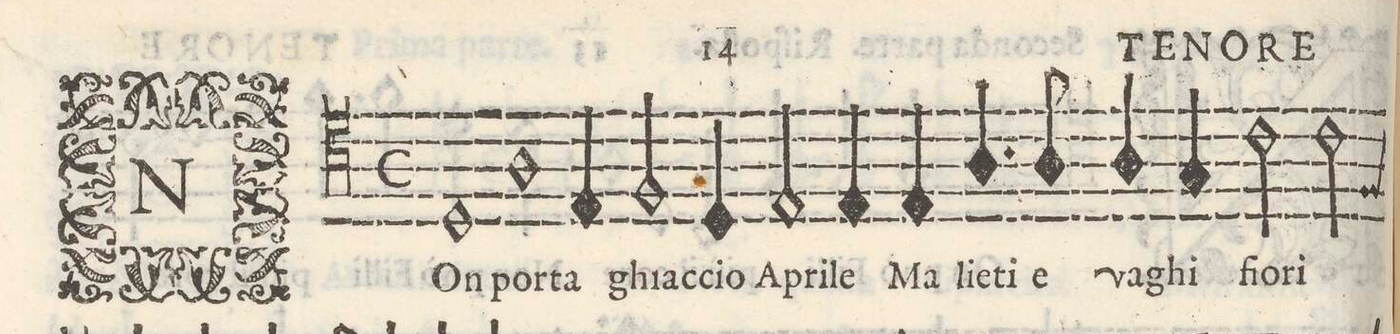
**kern	**text
*I"Tenore	*
*clefC4	*
*k[]	*
*met(C)	*
*M2/1	*
1D	NOn
1A	por-
=2-	=2-
4E/	-ta
2F/	ghiac-
4D/	-cio A-
2E/	-pri-
4E/	-le
4E/	Ma
=3-	=3-
4.A/	lie-
8A/	-ti e
4A/	va-
4G/	-ghi
2c\	fio-
2c\	-ri
=4-	=4-
*-	*-
